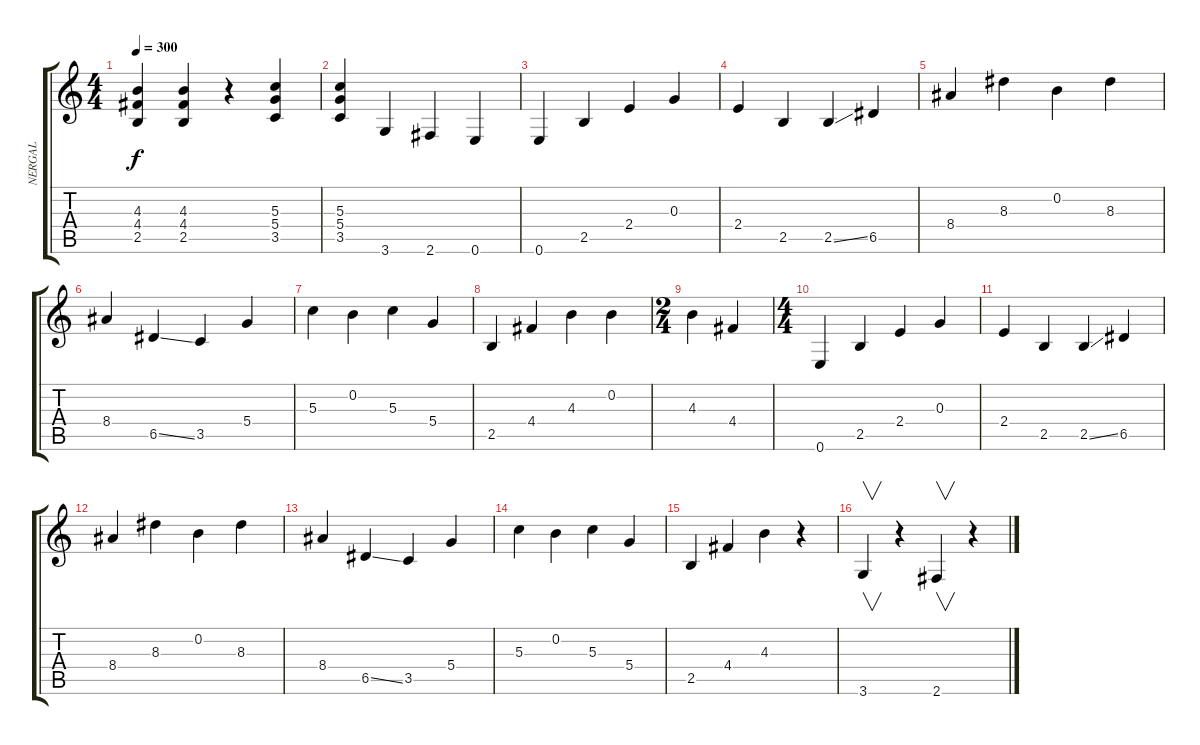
\track ("NERGAL" "NERGAL") {instrument distortionguitar}
\staff {score tabs}
\tuning (E4 B3 G3 D3 A2 E2) {hide}
\ts (4 4)
\tempo 300
\clef g2
\ks c
(4.3 4.4 2.5).4{dy f} (4.3 4.4 2.5).4 r.4 (5.3 5.4 3.5).4 |
(5.3 5.4 3.5).4 3.6.4 2.6.4 0.6.4 |
0.6.4 2.5.4 2.4.4 0.3.4 |
2.4.4 2.5.4 2.5{ss}.4 6.5.4 |
8.4.4 8.3.4 0.2.4 8.3.4 |
8.4.4 6.5{ss}.4 3.5.4 5.4.4 |
5.3.4 0.2.4 5.3.4 5.4.4 |
2.5.4 4.4.4 4.3.4 0.2.4 |
\ts (2 4)
4.3.4 4.4.4 |
\ts (4 4)
0.6.4 2.5.4 2.4.4 0.3.4 |
2.4.4 2.5.4 2.5{ss}.4 6.5.4 |
8.4.4 8.3.4 0.2.4 8.3.4 |
8.4.4 6.5{ss}.4 3.5.4 5.4.4 |
5.3.4 0.2.4 5.3.4 5.4.4 |
2.5.4 4.4.4 4.3.4 r.4 |
3.6.4{v} r.4 2.6.4{v} r.4
